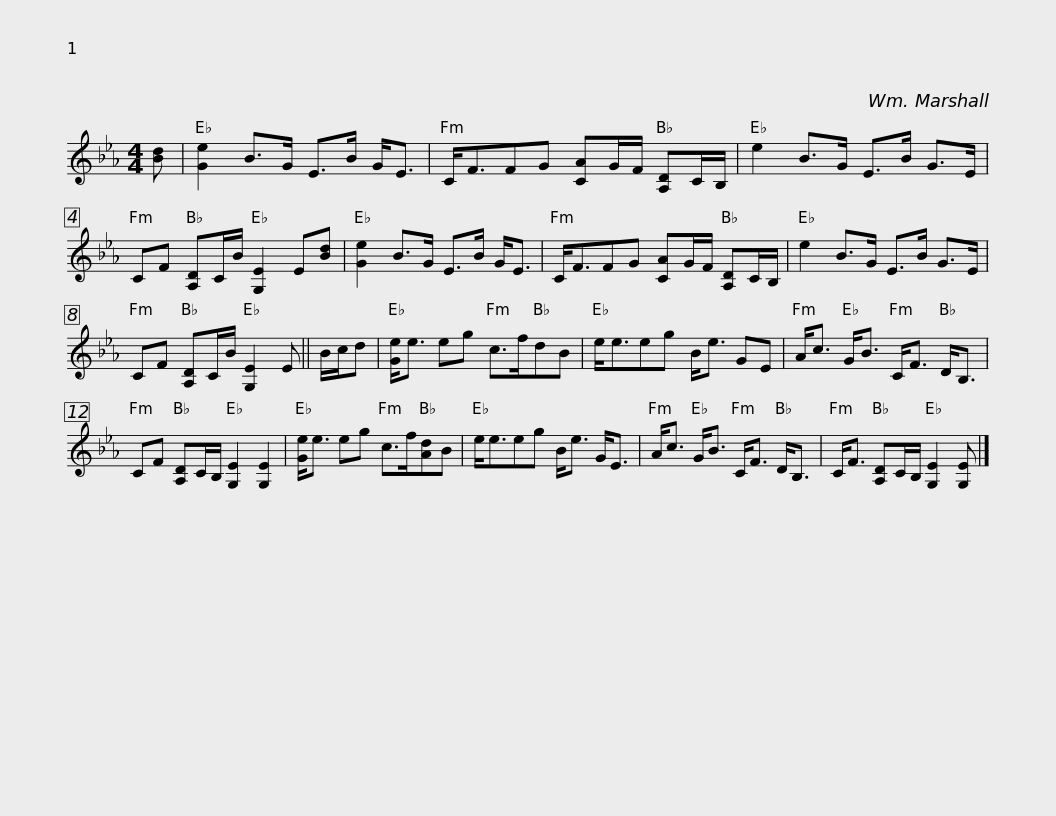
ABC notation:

X:1
L:1/8
M:4/4
I:linebreak $
K:Eb
V:1 treble
V:1
 [Bd] | [Ge]2 B>G E>B G<E | C<FFG [CA]G/F/ [A,D]C/B,/ | e2 B>G E>B G>E | CF [A,D]C/B/ [G,E]2 E[Bd] |$ %5
 [Ge]2 B>G E>B G<E | C<FFG [CA]G/F/ [A,D]C/B,/ | e2 B>G E>B G>E | CF [A,D]C/B/ [G,E]2 E || B/c/d |$ %10
 [Ge]<e eg c>fdB | e<eeg B<e GE | A<c G<B C<F D<B, | CF [A,D]C/B,/ [G,E]2 [G,E]2 |$ [Ge]<e eg c>f[Ad]B | %15
 e<eeg B<e G<E | A<c G<B C<F D<B, | C<F [A,D]C/B,/ [G,E]2 [G,E] |] %18
